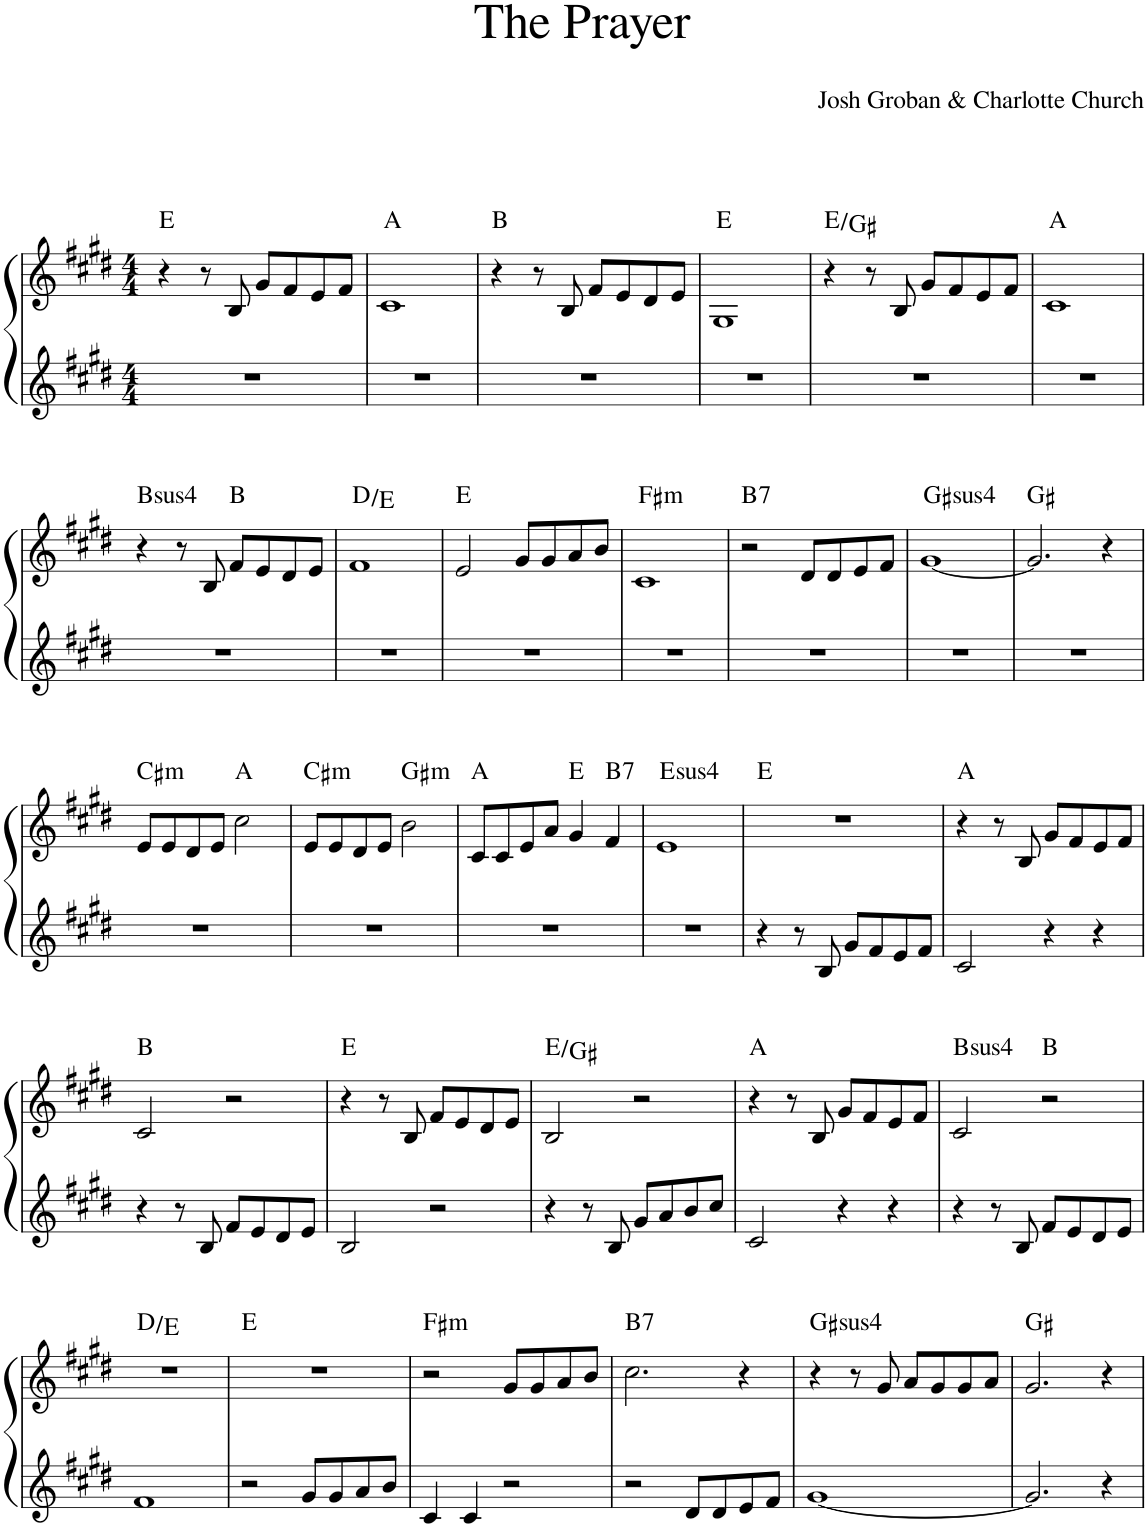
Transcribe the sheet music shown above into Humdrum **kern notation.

**kern	**kern	**harte
*part1	*part1	*part1
*staff2	*staff1	*
*I"Piano	*	*
*I'Pno.	*	*
*clefG2	*clefG2	*
*k[f#c#g#d#]	*k[f#c#g#d#]	*
*M4/4	*M4/4	*
=1	=1	=1
1r	4r	E:maj
.	8r	.
.	8B/	.
.	8g#/L	.
.	8f#/	.
.	8e/	.
.	8f#/J	.
=2	=2	=2
1r	1c#	A:maj
=3	=3	=3
1r	4r	B:maj
.	8r	.
.	8B/	.
.	8f#/L	.
.	8e/	.
.	8d#/	.
.	8e/J	.
=4	=4	=4
1r	1G#	E:maj
=5	=5	=5
1r	4r	E:maj/3
.	8r	.
.	8B/	.
.	8g#/L	.
.	8f#/	.
.	8e/	.
.	8f#/J	.
=6	=6	=6
1r	1c#	A:maj
!!LO:LB:g=z
=7	=7	=7
!	!	!LO:H:kt=4
1r	4r	B:sus4
.	8r	.
.	8B/	.
.	8f#/L	B:maj
.	8e/	.
.	8d#/	.
.	8e/J	.
=8	=8	=8
1r	1f#	D:maj/2
=9	=9	=9
1r	2e/	E:maj
.	8g#/L	.
.	8g#/	.
.	8a/	.
.	8b/J	.
=10	=10	=10
!	!	!LO:H:kt=m
1r	1c#	F#:min
=11	=11	=11
!	!	!LO:H:kt=7
1r	2r	B:7
.	8d#/L	.
.	8d#/	.
.	8e/	.
.	8f#/J	.
=12	=12	=12
!	!	!LO:H:kt=4
1r	[1g#	G#:sus4
=13	=13	=13
1r	2.g#/]	G#:maj
.	4r	.
!!LO:LB:g=z
=14	=14	=14
!	!	!LO:H:kt=m
1r	8e/L	C#:min
.	8e/	.
.	8d#/	.
.	8e/J	.
.	2cc#\	A:maj
=15	=15	=15
!	!	!LO:H:kt=m
1r	8e/L	C#:min
.	8e/	.
.	8d#/	.
.	8e/J	.
!	!	!LO:H:kt=m
.	2b\	G#:min
=16	=16	=16
1r	8c#/L	A:maj
.	8c#/	.
.	8e/	.
.	8a/J	.
.	4g#/	E:maj
!	!	!LO:H:kt=7
.	4f#/	B:7
=17	=17	=17
!	!	!LO:H:kt=4
1r	1e	E:sus4
=18	=18	=18
4r	1r	E:maj
8r	.	.
8B/	.	.
8g#/L	.	.
8f#/	.	.
8e/	.	.
8f#/J	.	.
=19	=19	=19
2c#/	4r	A:maj
.	8r	.
.	8B/	.
4r	8g#/L	.
.	8f#/	.
4r	8e/	.
.	8f#/J	.
!!LO:LB:g=z
=20	=20	=20
4r	2c#/	B:maj
8r	.	.
8B/	.	.
8f#/L	2r	.
8e/	.	.
8d#/	.	.
8e/J	.	.
=21	=21	=21
2B/	4r	E:maj
.	8r	.
.	8B/	.
2r	8f#/L	.
.	8e/	.
.	8d#/	.
.	8e/J	.
=22	=22	=22
4r	2B/	E:maj/3
8r	.	.
8B/	.	.
8g#/L	2r	.
8a/	.	.
8b/	.	.
8cc#/J	.	.
=23	=23	=23
2c#/	4r	A:maj
.	8r	.
.	8B/	.
4r	8g#/L	.
.	8f#/	.
4r	8e/	.
.	8f#/J	.
=24	=24	=24
!	!	!LO:H:kt=4
4r	2c#/	B:sus4
8r	.	.
8B/	.	.
8f#/L	2r	B:maj
8e/	.	.
8d#/	.	.
8e/J	.	.
!!LO:LB:g=z
=25	=25	=25
1f#	1r	D:maj/2
=26	=26	=26
2r	1r	E:maj
8g#/L	.	.
8g#/	.	.
8a/	.	.
8b/J	.	.
=27	=27	=27
!	!	!LO:H:kt=m
4c#/	2r	F#:min
4c#/	.	.
2r	8g#/L	.
.	8g#/	.
.	8a/	.
.	8b/J	.
=28	=28	=28
!	!	!LO:H:kt=7
2r	2.cc#\	B:7
8d#/L	.	.
8d#/	.	.
8e/	4r	.
8f#/J	.	.
=29	=29	=29
!	!	!LO:H:kt=4
[1g#	4r	G#:sus4
.	8r	.
.	8g#/	.
.	8a/L	.
.	8g#/	.
.	8g#/	.
.	8a/J	.
=30	=30	=30
2.g#/]	2.g#/	G#:maj
4r	4r	.
=	=	=
*-	*-	*-
